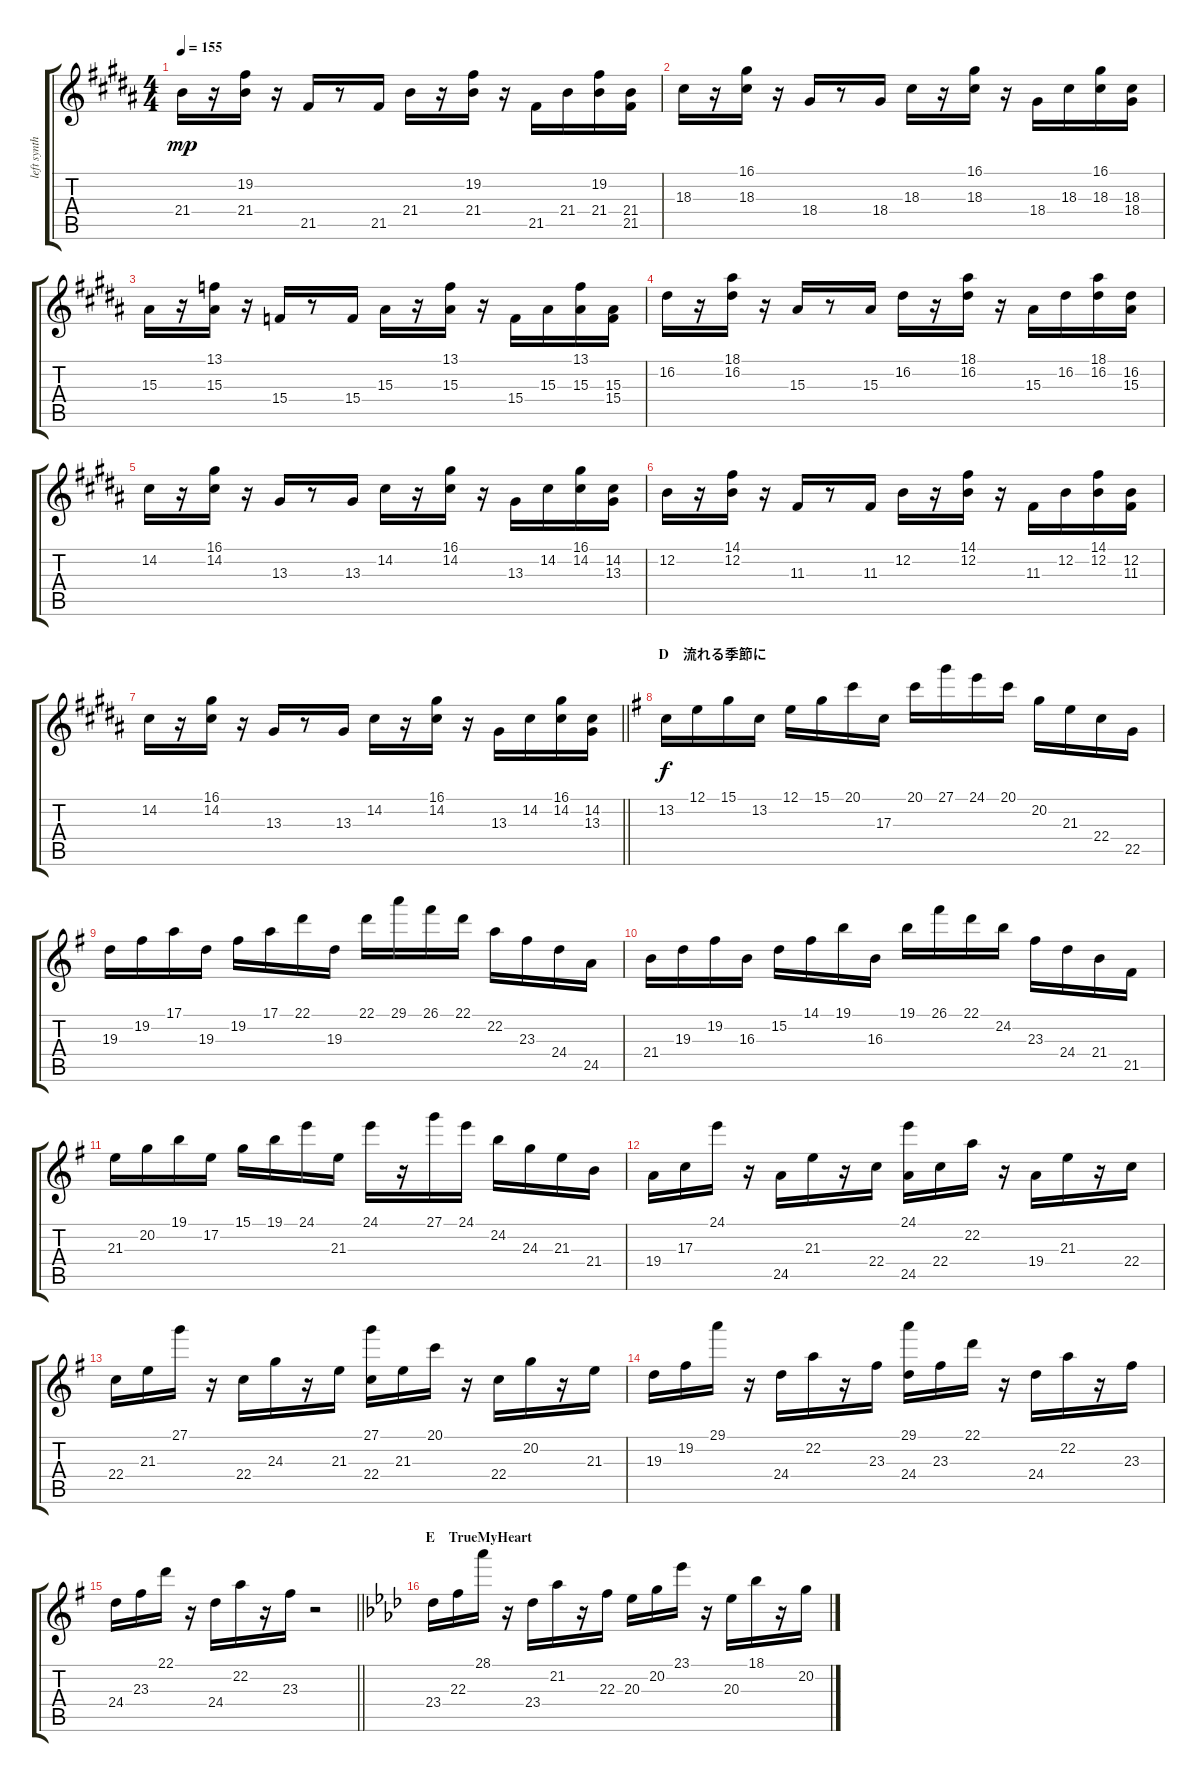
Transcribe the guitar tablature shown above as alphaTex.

\track ("left synth2" "left synth") {instrument lead1square}
\staff {score tabs}
\tuning (E4 B3 G3 D3 A2 E2) {hide}
\ts (4 4)
\tempo 155
\clef g2
\ks b
21.4.16{dy mp} r.16 (19.2 21.4).16 r.16 21.5.16 r.8 21.5.16 21.4.16 r.16 (19.2 21.4).16 r.16 21.5.16 21.4.16 (19.2 21.4).16 (21.4 21.5).16 |
18.3.16 r.16 (16.1 18.3).16 r.16 18.4.16 r.8 18.4.16 18.3.16 r.16 (16.1 18.3).16 r.16 18.4.16 18.3.16 (16.1 18.3).16 (18.3 18.4).16 |
15.3.16 r.16 (13.1 15.3).16 r.16 15.4.16 r.8 15.4.16 15.3.16 r.16 (13.1 15.3).16 r.16 15.4.16 15.3.16 (13.1 15.3).16 (15.3 15.4).16 |
16.2.16 r.16 (18.1 16.2).16 r.16 15.3.16 r.8 15.3.16 16.2.16 r.16 (18.1 16.2).16 r.16 15.3.16 16.2.16 (18.1 16.2).16 (16.2 15.3).16 |
14.2.16 r.16 (16.1 14.2).16 r.16 13.3.16 r.8 13.3.16 14.2.16 r.16 (16.1 14.2).16 r.16 13.3.16 14.2.16 (16.1 14.2).16 (14.2 13.3).16 |
12.2.16 r.16 (14.1 12.2).16 r.16 11.3.16 r.8 11.3.16 12.2.16 r.16 (14.1 12.2).16 r.16 11.3.16 12.2.16 (14.1 12.2).16 (12.2 11.3).16 |
\barLineRight lightlight
14.2.16 r.16 (16.1 14.2).16 r.16 13.3.16 r.8 13.3.16 14.2.16 r.16 (16.1 14.2).16 r.16 13.3.16 14.2.16 (16.1 14.2).16 (14.2 13.3).16 |
\section ("" "D　流れる季節に")
\ks g
13.2.16{dy f} 12.1.16 15.1.16 13.2.16 12.1.16 15.1.16 20.1.16 17.3.16 20.1.16 27.1.16 24.1.16 20.1.16 20.2.16 21.3.16 22.4.16 22.5.16 |
19.3.16 19.2.16 17.1.16 19.3.16 19.2.16 17.1.16 22.1.16 19.3.16 22.1.16 29.1.16 26.1.16 22.1.16 22.2.16 23.3.16 24.4.16 24.5.16 |
21.4.16 19.3.16 19.2.16 16.3.16 15.2.16 14.1.16 19.1.16 16.3.16 19.1.16 26.1.16 22.1.16 24.2.16 23.3.16 24.4.16 21.4.16 21.5.16 |
21.3.16 20.2.16 19.1.16 17.2.16 15.1.16 19.1.16 24.1.16 21.3.16 24.1.16 r.16 27.1.16 24.1.16 24.2.16 24.3.16 21.3.16 21.4.16 |
19.4.16 17.3.16 24.1.16 r.16 24.5.16 21.3.16 r.16 22.4.16 (24.1 24.5).16 22.4.16 22.2.16 r.16 19.4.16 21.3.16 r.16 22.4.16 |
22.4.16 21.3.16 27.1.16 r.16 22.4.16 24.3.16 r.16 21.3.16 (27.1 22.4).16 21.3.16 20.1.16 r.16 22.4.16 20.2.16 r.16 21.3.16 |
19.3.16 19.2.16 29.1.16 r.16 24.4.16 22.2.16 r.16 23.3.16 (29.1 24.4).16 23.3.16 22.1.16 r.16 24.4.16 22.2.16 r.16 23.3.16 |
\barLineRight lightlight
24.4.16 23.3.16 22.1.16 r.16 24.4.16 22.2.16 r.16 23.3.16 r.2 |
\section ("" "E　TrueMyHeart")
\ks ab
23.4.16 22.3.16 28.1.16 r.16 23.4.16 21.2.16 r.16 22.3.16 20.3.16 20.2.16 23.1.16 r.16 20.3.16 18.1.16 r.16 20.2.16
